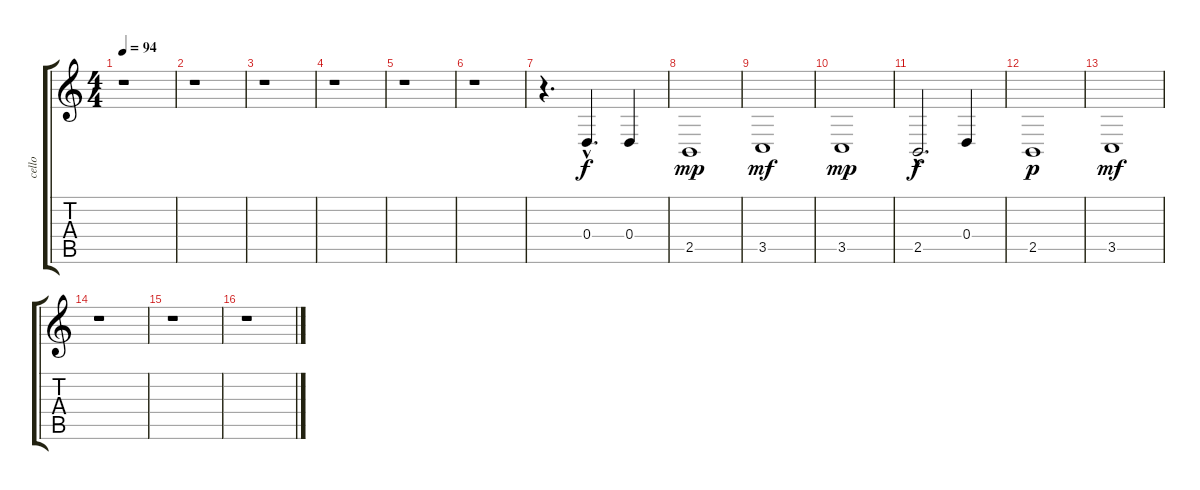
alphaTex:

\track ("cello" "cello") {instrument cello}
\staff {score tabs}
\tuning (E4 B3 G3 D3 A2 E2) {hide}
\ts (4 4)
\tempo 94
\clef g2
\ks c
r.1{dy f} |
r.1 |
r.1 |
r.1 |
r.1 |
r.1 |
r.4{d} 0.4{hac}.4{d} 0.4.4{volume 11} |
2.5.1{dy mp volume 11} |
3.5.1{dy mf} |
3.5.1{dy mp} |
2.5{hac}.2{d dy f} 0.4.4 |
2.5.1{dy p} |
3.5.1{dy mf} |
r.1 |
r.1 |
r.1
